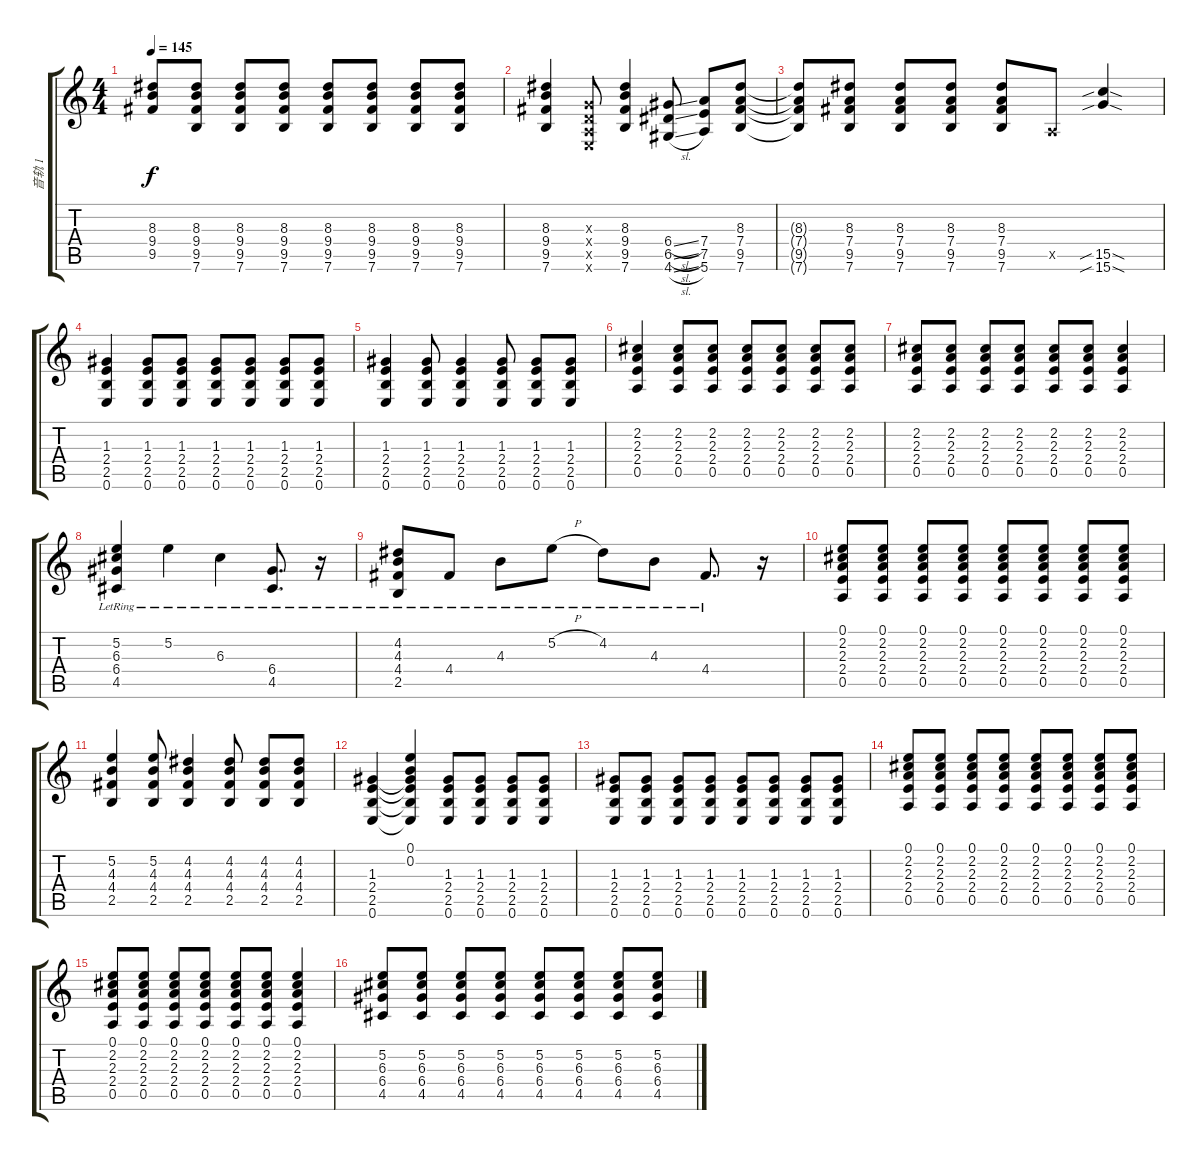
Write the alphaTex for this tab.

\track ("音轨 1" "音轨 1") {instrument acousticguitarsteel}
\staff {score tabs}
\tuning (E4 B3 G3 D3 A2 E2) {hide}
\ts (4 4)
\tempo 145
\clef g2
\ks c
(8.3{t} 9.4{t} 9.5{t}).8{dy f} (8.3 9.4 9.5 7.6).8 (8.3 9.4 9.5 7.6).8 (8.3 9.4 9.5 7.6).8 (8.3 9.4 9.5 7.6).8 (8.3 9.4 9.5 7.6).8 (8.3 9.4 9.5 7.6).8 (8.3 9.4 9.5 7.6).8 |
(8.3 9.4 9.5 7.6).4 (0.3{x} 0.4{x} 0.5{x} 0.6{x}).8 (8.3 9.4 9.5 7.6).4 (6.4{sl} 6.5{sl} 4.6{sl}).8 (7.4 7.5 5.6).8 (8.3 7.4 9.5 7.6).8 |
(8.3{t} 7.4{t} 9.5{t} 7.6{t}).8 (8.3 7.4 9.5 7.6).8 (8.3 7.4 9.5 7.6).8 (8.3 7.4 9.5 7.6).8 (8.3 7.4 9.5 7.6).8 0.5{x}.8 (15.5{sib sod} 15.6{sib sod}).4 |
(1.3 2.4 2.5 0.6).4 (1.3 2.4 2.5 0.6).8 (1.3 2.4 2.5 0.6).8 (1.3 2.4 2.5 0.6).8 (1.3 2.4 2.5 0.6).8 (1.3 2.4 2.5 0.6).8 (1.3 2.4 2.5 0.6).8 |
(1.3 2.4 2.5 0.6).4 (1.3 2.4 2.5 0.6).8 (1.3 2.4 2.5 0.6).4 (1.3 2.4 2.5 0.6).8 (1.3 2.4 2.5 0.6).8 (1.3 2.4 2.5 0.6).8 |
(2.2 2.3 2.4 0.5).4 (2.2 2.3 2.4 0.5).8 (2.2 2.3 2.4 0.5).8 (2.2 2.3 2.4 0.5).8 (2.2 2.3 2.4 0.5).8 (2.2 2.3 2.4 0.5).8 (2.2 2.3 2.4 0.5).8 |
(2.2 2.3 2.4 0.5).8 (2.2 2.3 2.4 0.5).8 (2.2 2.3 2.4 0.5).8 (2.2 2.3 2.4 0.5).8 (2.2 2.3 2.4 0.5).8 (2.2 2.3 2.4 0.5).8 (2.2 2.3 2.4 0.5).4 |
(5.2{lr} 6.3{lr} 6.4{lr} 4.5{lr}).4 5.2{lr}.4 6.3{lr}.4 (6.4{lr} 4.5{lr}).8{d} r.16 |
(4.2{lr} 4.3{lr} 4.4{lr} 2.5{lr}).8 4.4{lr}.8 4.3{lr}.8 5.2{h lr}.8 4.2{lr}.8 4.3{lr}.8 4.4{lr}.8{d} r.16 |
(0.1 2.2 2.3 2.4 0.5).8 (0.1 2.2 2.3 2.4 0.5).8 (0.1 2.2 2.3 2.4 0.5).8 (0.1 2.2 2.3 2.4 0.5).8 (0.1 2.2 2.3 2.4 0.5).8 (0.1 2.2 2.3 2.4 0.5).8 (0.1 2.2 2.3 2.4 0.5).8 (0.1 2.2 2.3 2.4 0.5).8 |
(5.2 4.3 4.4 2.5).4 (5.2 4.3 4.4 2.5).8 (4.2 4.3 4.4 2.5).4 (4.2 4.3 4.4 2.5).8 (4.2 4.3 4.4 2.5).8 (4.2 4.3 4.4 2.5).8 |
(1.3 2.4 2.5 0.6).4 (0.1 0.2 1.3{t} 2.4{t} 2.5{t} 0.6{t}).4 (1.3 2.4 2.5 0.6).8 (1.3 2.4 2.5 0.6).8 (1.3 2.4 2.5 0.6).8 (1.3 2.4 2.5 0.6).8 |
(1.3 2.4 2.5 0.6).8 (1.3 2.4 2.5 0.6).8 (1.3 2.4 2.5 0.6).8 (1.3 2.4 2.5 0.6).8 (1.3 2.4 2.5 0.6).8 (1.3 2.4 2.5 0.6).8 (1.3 2.4 2.5 0.6).8 (1.3 2.4 2.5 0.6).8 |
(0.1 2.2 2.3 2.4 0.5).8 (0.1 2.2 2.3 2.4 0.5).8 (0.1 2.2 2.3 2.4 0.5).8 (0.1 2.2 2.3 2.4 0.5).8 (0.1 2.2 2.3 2.4 0.5).8 (0.1 2.2 2.3 2.4 0.5).8 (0.1 2.2 2.3 2.4 0.5).8 (0.1 2.2 2.3 2.4 0.5).8 |
(0.1 2.2 2.3 2.4 0.5).8 (0.1 2.2 2.3 2.4 0.5).8 (0.1 2.2 2.3 2.4 0.5).8 (0.1 2.2 2.3 2.4 0.5).8 (0.1 2.2 2.3 2.4 0.5).8 (0.1 2.2 2.3 2.4 0.5).8 (0.1 2.2 2.3 2.4 0.5).4 |
(5.2 6.3 6.4 4.5).8 (5.2 6.3 6.4 4.5).8 (5.2 6.3 6.4 4.5).8 (5.2 6.3 6.4 4.5).8 (5.2 6.3 6.4 4.5).8 (5.2 6.3 6.4 4.5).8 (5.2 6.3 6.4 4.5).8 (5.2 6.3 6.4 4.5).8
